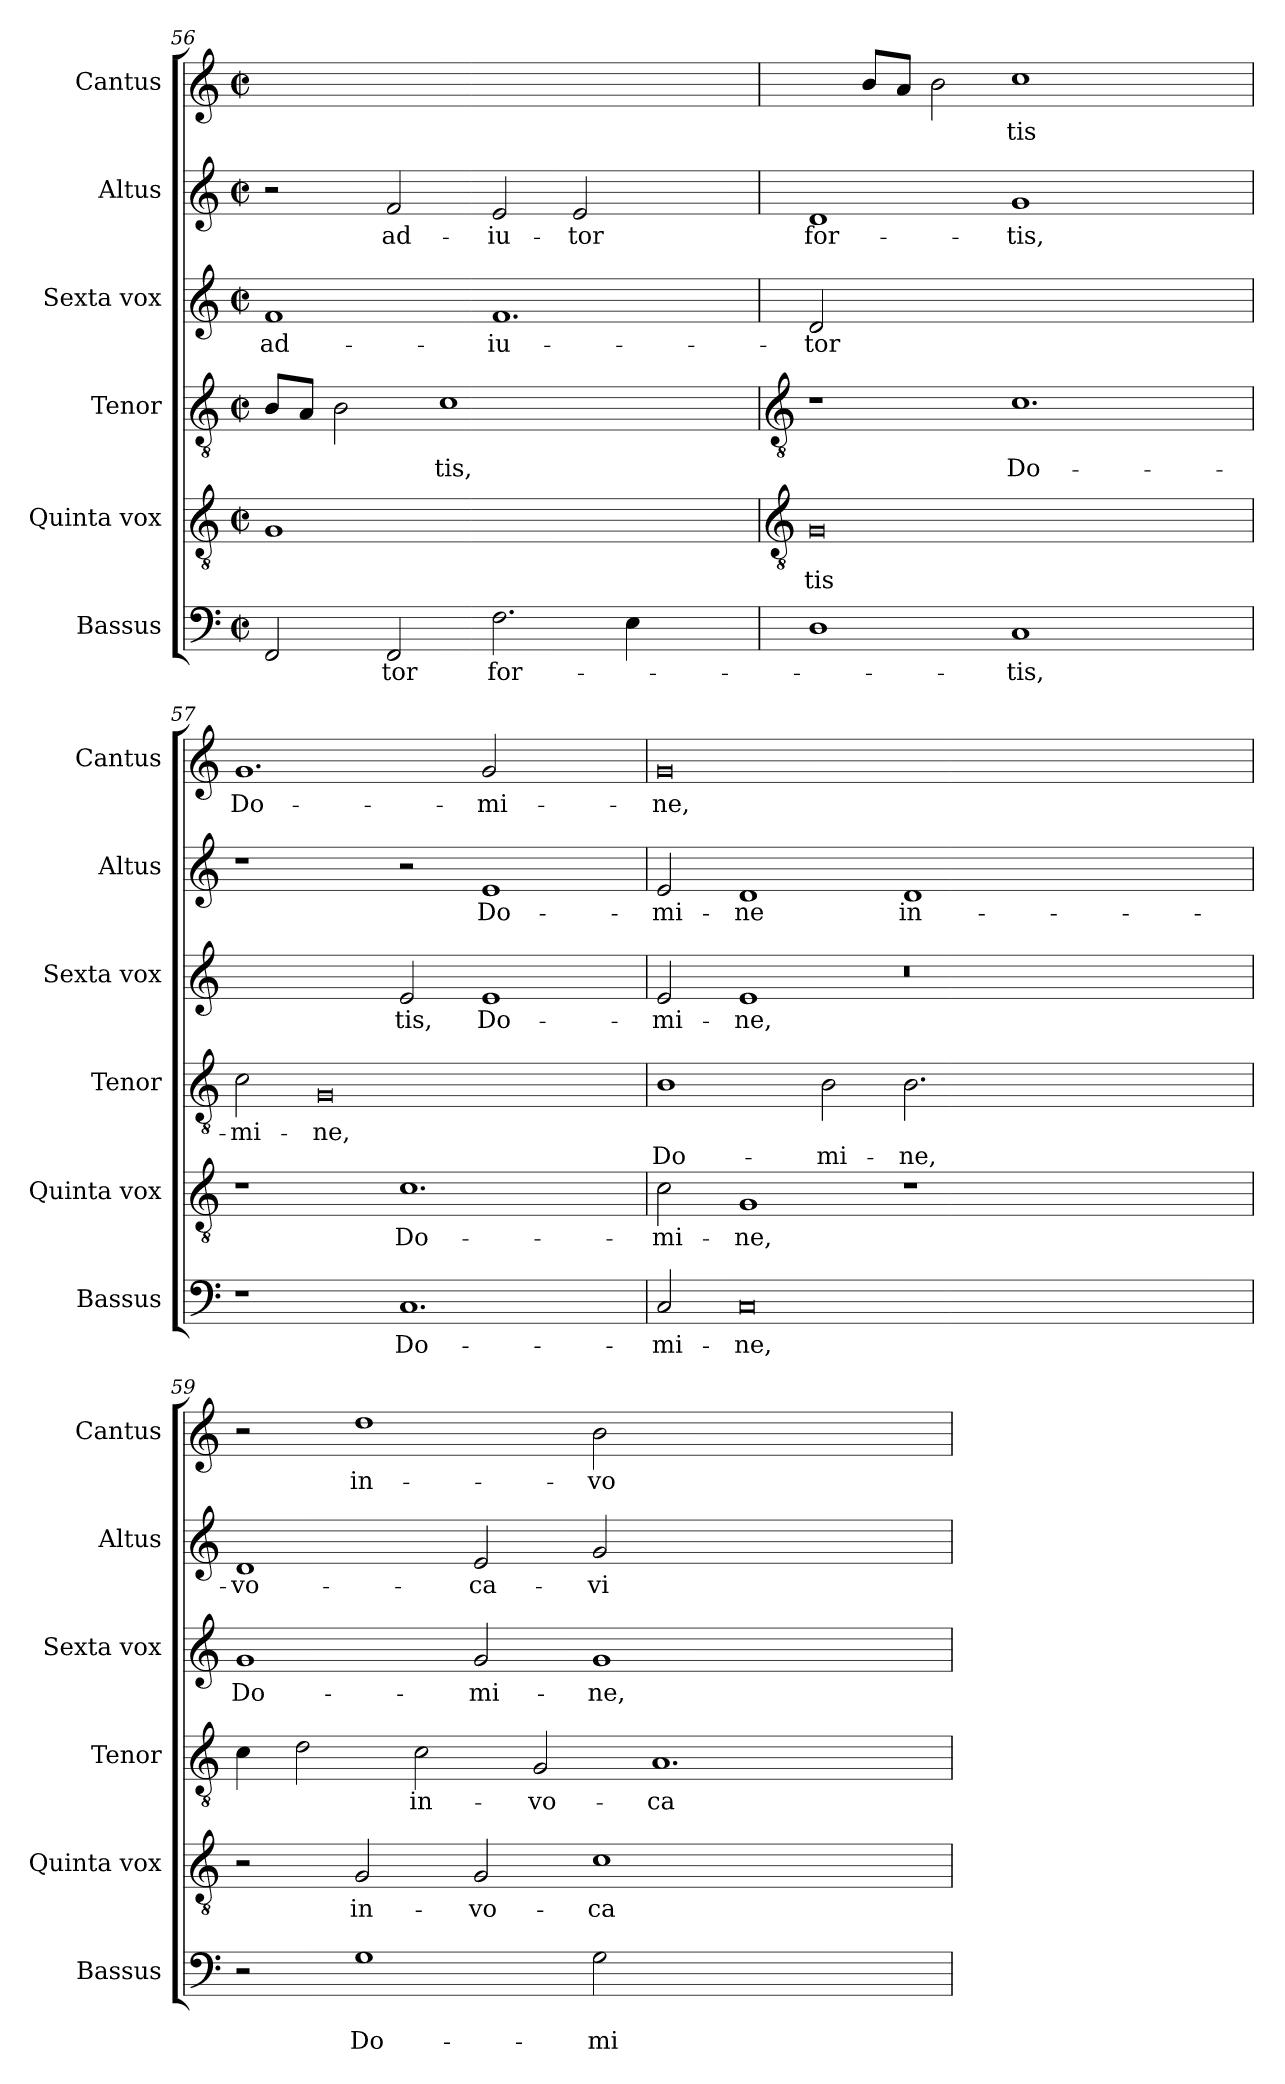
**kern	**text	**text	**kern	**text	**kern	**text	**text	**kern	**text	**kern	**text	**kern	**text
*part6	*part6	*part6	*part5	*part5	*part4	*part4	*part4	*part3	*part3	*part2	*part2	*part1	*part1
*staff6	*staff6	*staff6	*staff5	*staff5	*staff4	*staff4	*staff4	*staff3	*staff3	*staff2	*staff2	*staff1	*staff1
*I"Bassus	*	*	*I"Quinta vox	*	*I"Tenor	*	*	*I"Sexta vox	*	*I"Altus	*	*I"Cantus	*
*I'Bassus	*	*	*I'Quinta vox	*	*I'Tenor	*	*	*I'Sexta vox	*	*I'Altus	*	*I'Cantus	*
*clefF4	*	*	*clefGv2	*	*clefGv2	*	*	*clefG2	*	*clefG2	*	*clefG2	*
*k[]	*	*	*k[]	*	*k[]	*	*	*k[]	*	*k[]	*	*k[]	*
*C:	*	*	*C:	*	*C:	*	*	*C:	*	*C:	*	*C:	*
*M4/2	*	*	*M4/2	*	*M4/2	*	*	*M4/2	*	*M4/2	*	*M4/2	*
*met(c|)	*	*	*met(c|)	*	*met(c|)	*	*	*met(c|)	*	*met(c|)	*	*met(c|)	*
=56	=56	=56	=56	=56	=56	=56	=56	=56	=56	=56	=56	=56	=56
!	!	!	!	!	!	!	!	!	!LO:LY:b	!	!	!	!LO:LY:b
2FF	.	.	1G	.	8BL	.	.	1f	ad-	2r	.	[2ccyy	for-
.	.	.	.	.	8AJ	.	.	.	.	.	.	.	.
.	.	.	.	.	2B	.	.	.	.	.	.	.	.
!	!LO:LY:b	!	!	!	!	!	!	!	!	!	!LO:LY:b	!	!
2FF	-tor	.	.	.	.	.	.	.	.	2f	ad-	0ryy	.
!	!	!	!	!	!	!LO:LY:b	!	!	!	!	!	!	!
.	.	.	.	.	1c	tis,	.	.	.	.	.	.	.
!	!LO:LY:b	!	!	!	!	!	!	!	!LO:LY:b	!	!LO:LY:b	!	!
2.F	for-	.	1.ryy	.	.	.	.	1.f	-iu-	2e	-iu-	.	.
!	!	!	!	!	!	!	!	!	!	!	!LO:LY:b	!	!
.	.	.	.	.	.	.	.	.	.	2e	-tor	.	.
4E	.	.	.	.	2.ryy	.	.	.	.	.	.	.	.
2ryy	.	.	.	.	.	.	.	.	.	2ryy	.	.	.
!!LO:LB:g=z
=57	=57	=57	=57	=57	=57	=57	=57	=57	=57	=57	=57	=57	=57
*	*	*	*clefGv2	*	*clefGv2	*	*	*	*	*	*	*	*
!	!	!	!	!LO:LY:b	!	!	!	!	!LO:LY:b	!	!LO:LY:b	!	!
1D	.	.	0G	-tis	1r	.	.	2d	-tor	1d	for-	4ccyy]	.
.	.	.	.	.	.	.	.	.	.	.	.	8bL	.
.	.	.	.	.	.	.	.	.	.	.	.	8aJ	.
!	!	!	!	!	!	!	!	!	!LO:LY:b	!	!	!	!
.	.	.	.	.	.	.	.	[1gyy	for-	.	.	2b	.
!	!LO:LY:b	!	!	!	!	!LO:LY:b	!	!	!	!	!LO:LY:b	!	!LO:LY:b
1C	-tis,	.	.	.	1.c	Do-	.	.	.	1g	-tis,	1cc	-tis
.	.	.	.	.	.	.	.	1ryy	.	.	.	.	.
2ryy	.	.	2ryy	.	.	.	.	.	.	2ryy	.	2ryy	.
!!LO:LB:g=z
=57A	=57A	=57A	=57A	=57A	=57A	=57A	=57A	=57A	=57A	=57A	=57A	=57A	=57A
!	!	!	!	!	!	!LO:LY:b	!	!	!	!	!	!	!LO:LY:b
*	*	*	*	*	*	*	*	*^	*	*	*	*	*
1r	.	.	1r	.	2c	-mi-	.	1gyy]	1ryy	.	1r	.	1.g	Do-
!	!	!	!	!	!	!LO:LY:b	!	!	!	!	!	!	!	!
.	.	.	.	.	0G	-ne,	.	.	.	.	.	.	.	.
!	!LO:LY:b	!	!	!LO:LY:b	!	!	!	!	!	!LO:LY:b	!	!	!	!
1.C	Do-	.	1.c	Do-	.	.	.	2e	2ryy	-tis,	2r	.	.	.
!	!	!	!	!	!	!	!	!	!	!LO:LY:b	!	!LO:LY:b	!	!LO:LY:b
.	.	.	.	.	.	.	.	1e	2ryy	Do-	1e	Do-	2g	-mi-
.	.	.	.	.	.	.	.	.	2ryy	.	.	.	2ryy	.
=58A	=58A	=58A	=58A	=58A	=58A	=58A	=58A	=58A	=58A	=58A	=58A	=58A	=58A	=58A
!	!LO:LY:b	!	!	!LO:LY:b	!	!	!LO:LY:b	!	!	!LO:LY:b	!	!LO:LY:b	!	!LO:LY:b
2C	-mi-	.	2c	-mi-	1B	.	Do-	2e	2%7ryy	-mi-	2e	-mi-	0g	-ne,
!	!LO:LY:b	!	!	!LO:LY:b	!	!	!	!	!	!LO:LY:b	!	!LO:LY:b	!	!
0C	-ne,	.	1G	-ne,	.	.	.	1e	.	-ne,	1d	-ne	.	.
!	!	!	!	!	!	!	!LO:LY:b	!	!	!	!	!	!	!
.	.	.	.	.	2B	.	-mi-	.	.	.	.	.	.	.
!	!	!	!	!	!	!	!LO:LY:b	!	!	!	!	!LO:LY:b	!	!
.	.	.	1r	.	2.B	.	-ne,	0r	.	.	1d	in-	.	.
.	.	.	.	.	.	.	.	.	.	.	.	.	1.ryy	.
.	.	.	.	.	1ryy	.	.	.	.	.	.	.	.	.
1ryy	.	.	1ryy	.	.	.	.	.	.	.	1ryy	.	.	.
.	.	.	.	.	4ryy	.	.	.	.	.	.	.	.	.
=59A	=59A	=59A	=59A	=59A	=59A	=59A	=59A	=59A	=59A	=59A	=59A	=59A	=59A	=59A
!	!	!	!	!	!	!	!	!	!	!LO:LY:b	!	!LO:LY:b	!	!
2r	.	.	2r	.	4c	.	.	1g	2.ryy	Do-	1d	-vo-	2r	.
.	.	.	.	.	2d	.	.	.	.	.	.	.	.	.
!	!	!LO:LY:b	!	!LO:LY:b	!	!	!	!	!	!	!	!	!	!LO:LY:b
1G	.	Do-	2G	in-	.	.	.	.	.	.	.	.	1dd	in-
!	!	!	!	!	!	!LO:LY:b	!	!	!	!	!	!	!	!
.	.	.	.	.	2c	in-	.	.	1ryy	.	.	.	.	.
!	!	!	!	!LO:LY:b	!	!	!	!	!	!LO:LY:b	!	!LO:LY:b	!	!
.	.	.	2G	-vo-	.	.	.	2g	.	-mi-	2e	-ca-	.	.
!	!	!	!	!	!	!LO:LY:b	!	!	!	!	!	!	!	!
.	.	.	.	.	2G	-vo-	.	.	.	.	.	.	.	.
!	!	!LO:LY:b	!	!LO:LY:b	!	!	!	!	!	!LO:LY:b	!	!LO:LY:b	!	!LO:LY:b
2G	.	-mi-	1c	-ca-	.	.	.	1g	.	-ne,	2g	-vi	2b	-vo-
!	!	!	!	!	!	!LO:LY:b	!	!	!	!	!	!	!	!
.	.	.	.	.	1.A	-ca-	.	.	1.ryy	.	.	.	.	.
1ryy	.	.	.	.	.	.	.	.	.	.	1ryy	.	1ryy	.
.	.	.	2.ryy	.	.	.	.	2.ryy	.	.	.	.	.	.
4ryy	.	.	.	.	.	.	.	.	.	.	4ryy	.	4ryy	.
*	*	*	*	*	*	*	*	*v	*v	*	*	*	*	*
=	=	=	=	=	=	=	=	=	=	=	=	=	=
*-	*-	*-	*-	*-	*-	*-	*-	*-	*-	*-	*-	*-	*-
